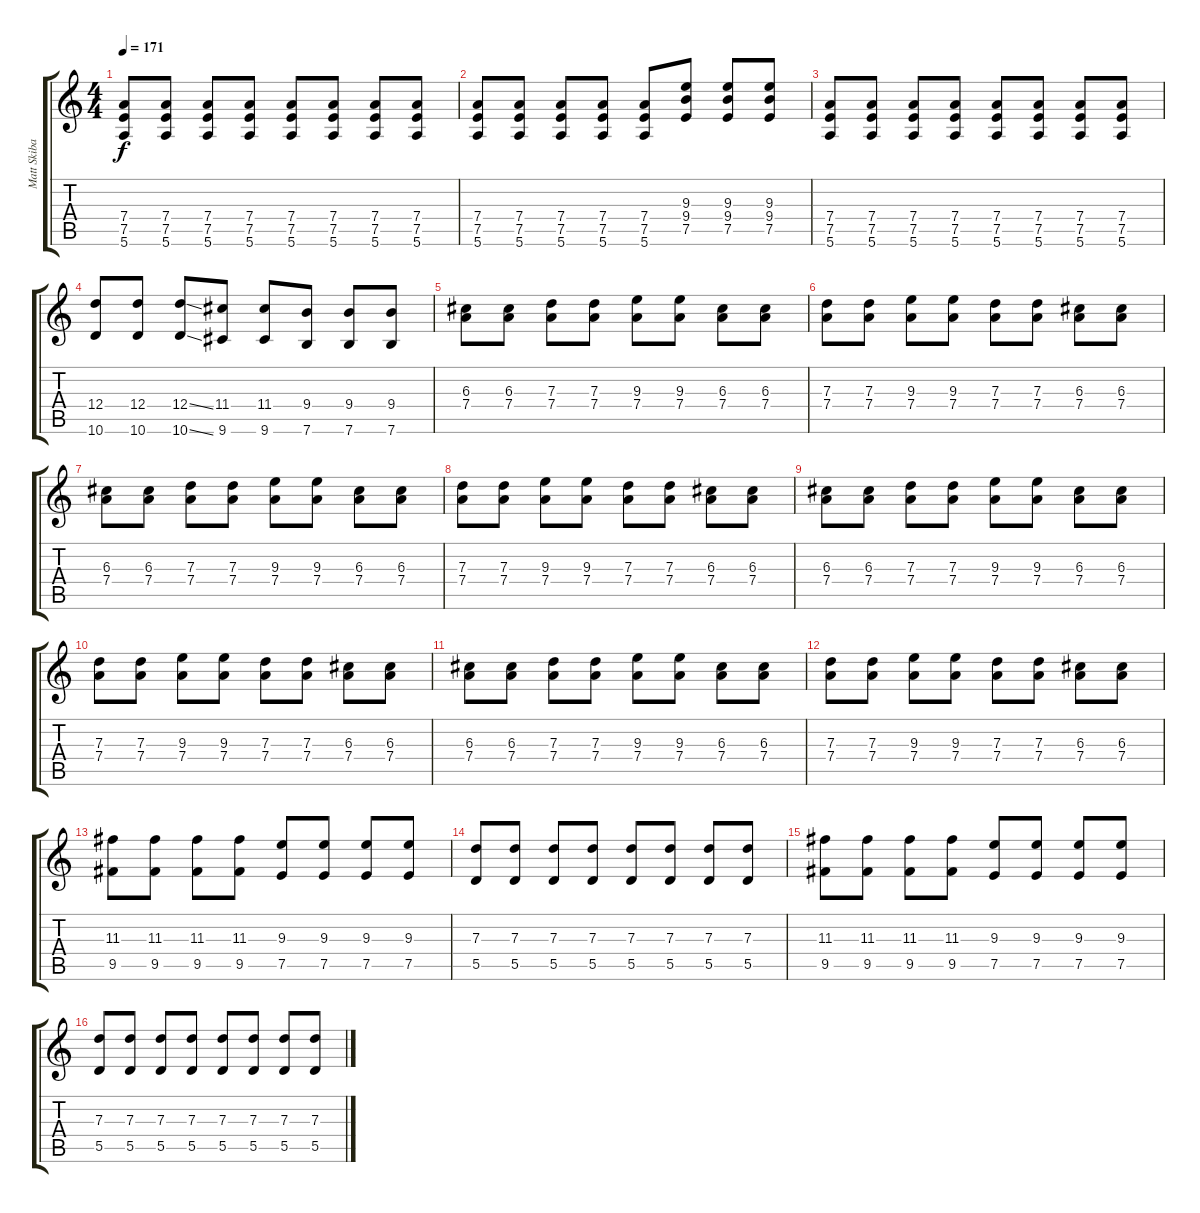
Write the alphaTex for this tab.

\track ("Matt Skiba" "Matt Skiba") {instrument overdrivenguitar}
\staff {score tabs}
\tuning (E4 B3 G3 D3 A2 E2) {hide}
\ts (4 4)
\tempo 171
\clef g2
\ks c
(7.4 7.5 5.6).8{dy f} (7.4 7.5 5.6).8 (7.4 7.5 5.6).8 (7.4 7.5 5.6).8 (7.4 7.5 5.6).8 (7.4 7.5 5.6).8 (7.4 7.5 5.6).8 (7.4 7.5 5.6).8 |
(7.4 7.5 5.6).8 (7.4 7.5 5.6).8 (7.4 7.5 5.6).8 (7.4 7.5 5.6).8 (7.4 7.5 5.6).8 (9.3 9.4 7.5).8 (9.3 9.4 7.5).8 (9.3 9.4 7.5).8 |
(7.4 7.5 5.6).8 (7.4 7.5 5.6).8 (7.4 7.5 5.6).8 (7.4 7.5 5.6).8 (7.4 7.5 5.6).8 (7.4 7.5 5.6).8 (7.4 7.5 5.6).8 (7.4 7.5 5.6).8 |
(12.4 10.6).8 (12.4 10.6).8 (12.4{ss} 10.6{ss}).8 (11.4 9.6).8 (11.4 9.6).8 (9.4 7.6).8 (9.4 7.6).8 (9.4 7.6).8 |
(6.3 7.4).8 (6.3 7.4).8 (7.3 7.4).8 (7.3 7.4).8 (9.3 7.4).8 (9.3 7.4).8 (6.3 7.4).8 (6.3 7.4).8 |
(7.3 7.4).8 (7.3 7.4).8 (9.3 7.4).8 (9.3 7.4).8 (7.3 7.4).8 (7.3 7.4).8 (6.3 7.4).8 (6.3 7.4).8 |
(6.3 7.4).8 (6.3 7.4).8 (7.3 7.4).8 (7.3 7.4).8 (9.3 7.4).8 (9.3 7.4).8 (6.3 7.4).8 (6.3 7.4).8 |
(7.3 7.4).8 (7.3 7.4).8 (9.3 7.4).8 (9.3 7.4).8 (7.3 7.4).8 (7.3 7.4).8 (6.3 7.4).8 (6.3 7.4).8 |
(6.3 7.4).8 (6.3 7.4).8 (7.3 7.4).8 (7.3 7.4).8 (9.3 7.4).8 (9.3 7.4).8 (6.3 7.4).8 (6.3 7.4).8 |
(7.3 7.4).8 (7.3 7.4).8 (9.3 7.4).8 (9.3 7.4).8 (7.3 7.4).8 (7.3 7.4).8 (6.3 7.4).8 (6.3 7.4).8 |
(6.3 7.4).8 (6.3 7.4).8 (7.3 7.4).8 (7.3 7.4).8 (9.3 7.4).8 (9.3 7.4).8 (6.3 7.4).8 (6.3 7.4).8 |
(7.3 7.4).8 (7.3 7.4).8 (9.3 7.4).8 (9.3 7.4).8 (7.3 7.4).8 (7.3 7.4).8 (6.3 7.4).8 (6.3 7.4).8 |
(11.3 9.5).8 (11.3 9.5).8 (11.3 9.5).8 (11.3 9.5).8 (9.3 7.5).8 (9.3 7.5).8 (9.3 7.5).8 (9.3 7.5).8 |
(7.3 5.5).8 (7.3 5.5).8 (7.3 5.5).8 (7.3 5.5).8 (7.3 5.5).8 (7.3 5.5).8 (7.3 5.5).8 (7.3 5.5).8 |
(11.3 9.5).8 (11.3 9.5).8 (11.3 9.5).8 (11.3 9.5).8 (9.3 7.5).8 (9.3 7.5).8 (9.3 7.5).8 (9.3 7.5).8 |
(7.3 5.5).8 (7.3 5.5).8 (7.3 5.5).8 (7.3 5.5).8 (7.3 5.5).8 (7.3 5.5).8 (7.3 5.5).8 (7.3 5.5).8
